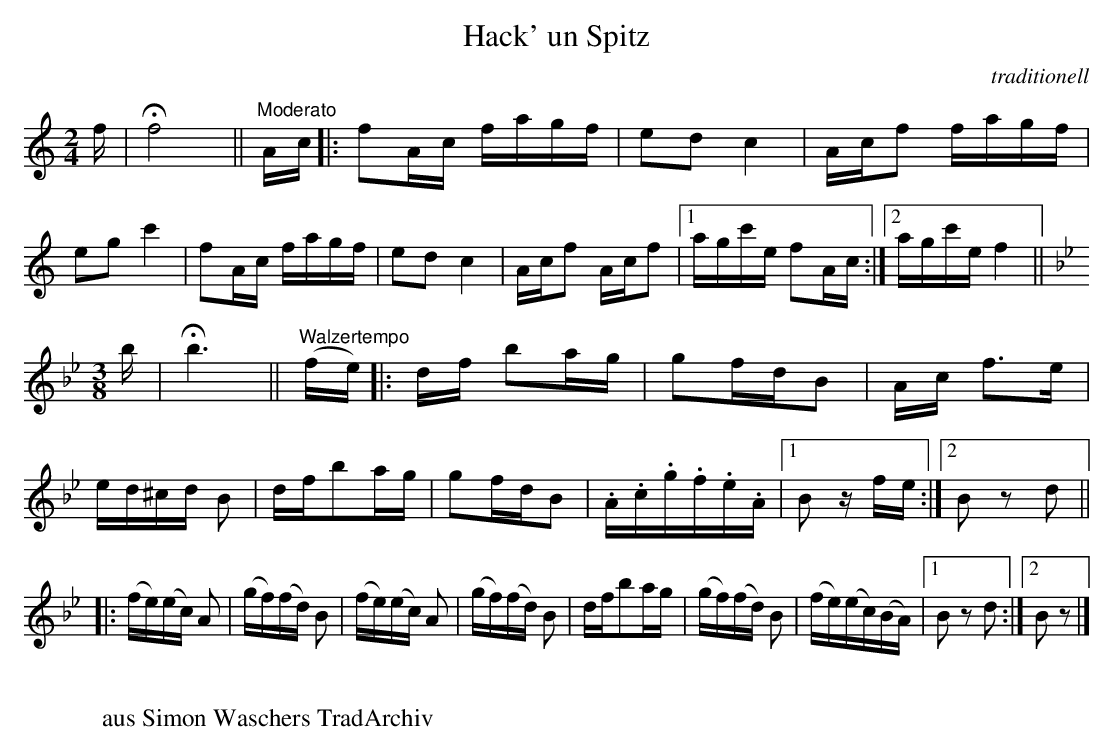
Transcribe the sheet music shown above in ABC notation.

X:1
T:Hack' un Spitz
C:traditionell
M:2/4
L:1/16
K:C
f | Hf8 ||\
"Moderato"\
Ac |:\
f2Ac fagf | e2d2c4 | Acf2 fagf | e2g2c'4 |\
f2Ac fagf | e2d2c4 | Acf2 Acf2 |1 agc'e f2Ac :|\
							   [2 agc'e f4 ||
K:Bb
M:3/8
b | Hb6 ||\
"Walzertempo"\
(fe) |:\
df b2ag | g2fdB2 | Ac f3e | ed^cd B2 |\
dfb2ag | g2fdB2 | .A.c.g.f.e.A |1 B2 zfe :|\
							   [2 B2 z2 d2 ||
|:\
(fe)(ec) A2 | (gf)(fd) B2 | (fe)(ec) A2 | (gf)(fd) B2 |\
dfb2ag | (gf)(fd) B2 | (fe)(ec)(BA) |1 B2 z2 d2 :|\
							                  [2 B2 z2 |]
W:
W:aus Simon Waschers TradArchiv
